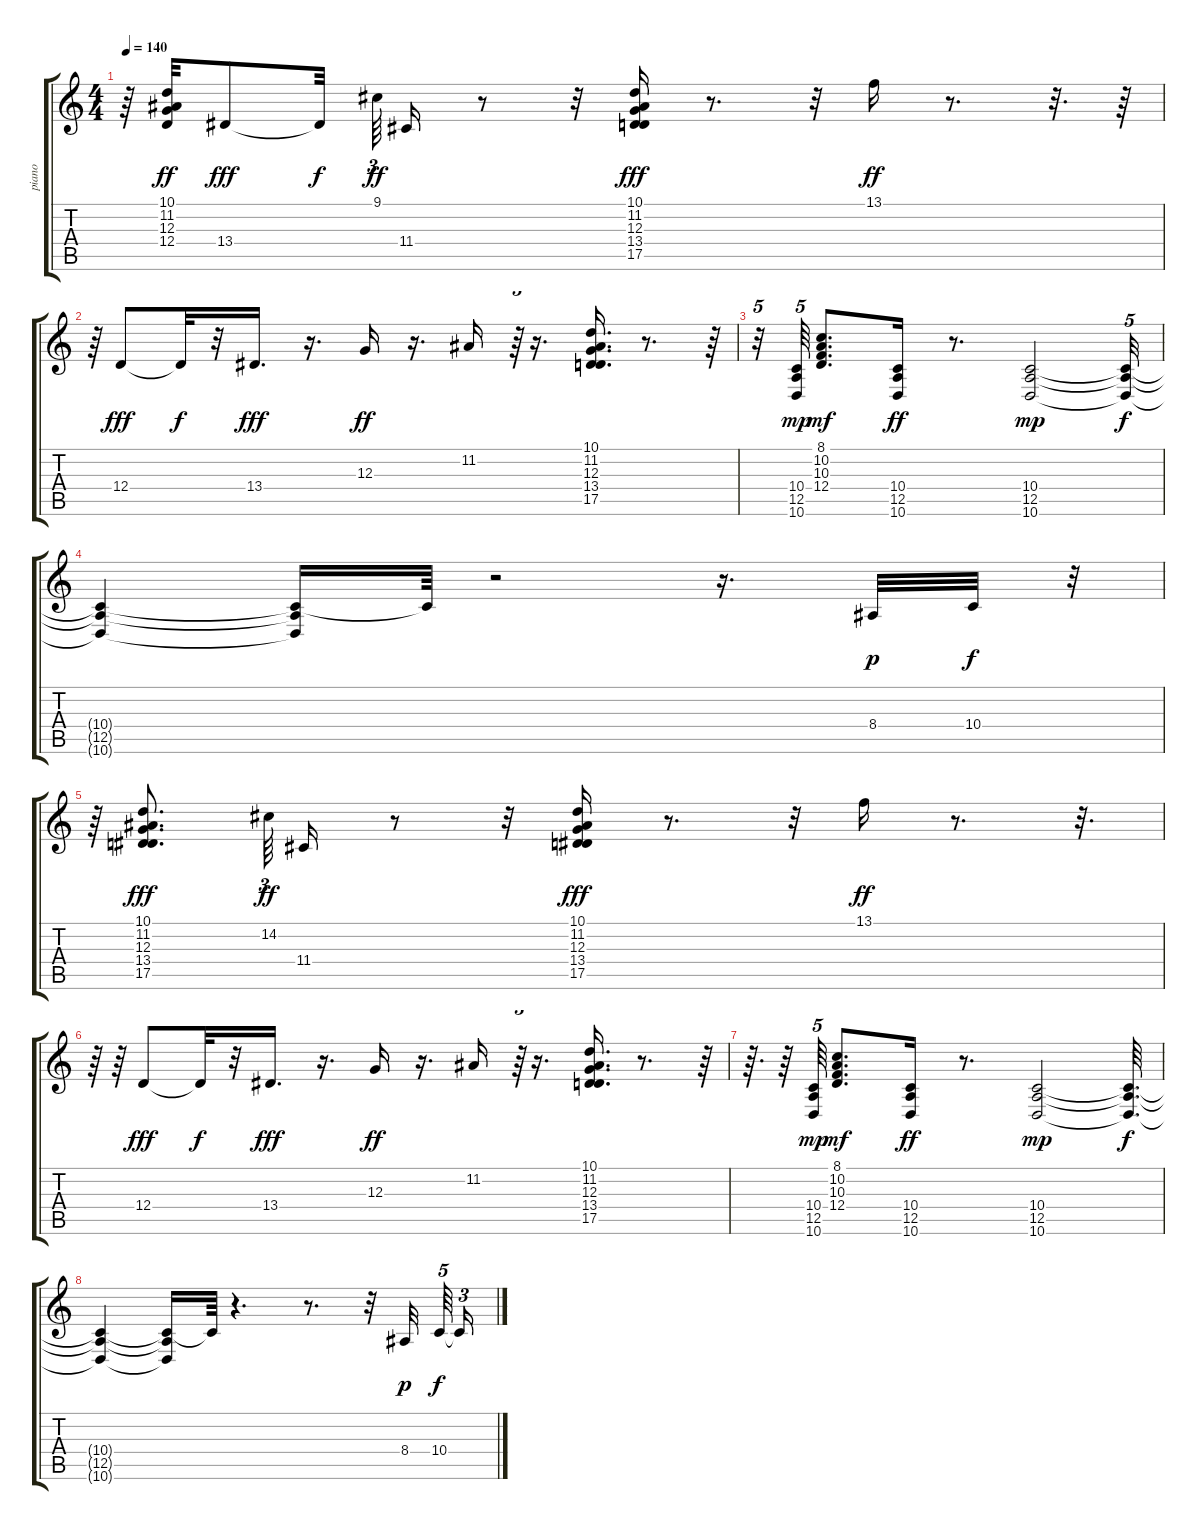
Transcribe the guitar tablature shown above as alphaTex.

\track ("piano" "piano") {instrument acousticgrandpiano}
\staff {score tabs}
\tuning (E4 B3 G3 D3 A2 E2) {hide}
\ts (4 4)
\tempo 140
\clef g2
\ks c
r.64{dy f} (10.1 11.2 12.3 12.4).32{dy ff} 13.4.8{dy fff} 13.4{t}.32{dy f beam splitsecondary} 9.1.64{tu (3 2) dy ff} 11.4.16 r.8 r.32 (10.1 11.2 12.3 13.4 17.5).16{dy fff} r.8{d} r.32 13.1.16{dy ff} r.8{d} r.32{d} r.64 |
r.64 12.4.8{dy fff} 12.4{t}.32{dy f} r.32 13.4.16{d dy fff} r.16{d} 12.3.16{dy ff} r.16{d} 11.2.16 r.64{tu (3 2)} r.16{d} (10.1 11.2 12.3 13.4 17.5).16{d} r.8{d} r.64 |
r.32{tu (5 4)} (10.4 12.5 10.6).64{tu (5 4) dy mp} (8.1 10.2 10.3 12.4).8{d dy mf} (10.4 12.5 10.6).16{dy ff} r.8{d} (10.4 12.5 10.6).2{dy mp} (10.4{t} 12.5{t} 10.6{t}).32{tu (5 4) dy f} |
(10.4{t} 12.5{t} 10.6{t}).4 (10.4{t} 12.5{t} 10.6{t}).16 10.4{t}.64 r.2 r.16{d} 8.4.32{dy p} 10.4.32{dy f} r.32{tu (5 4)} |
r.64 (10.1 11.2 12.3 13.4 17.5).8{d dy fff} 14.2.64{tu (3 2) dy ff beam splitsecondary} 11.4.16 r.8 r.32 (10.1 11.2 12.3 13.4 17.5).16{dy fff} r.8{d} r.32 13.1.16{dy ff} r.8{d} r.32{d} |
r.64 r.64 12.4.8{dy fff} 12.4{t}.32{dy f} r.32 13.4.16{d dy fff} r.16{d} 12.3.16{dy ff} r.16{d} 11.2.16 r.64{tu (3 2)} r.16{d} (10.1 11.2 12.3 13.4 17.5).16{d} r.8{d} r.64 |
r.64{d} r.64 (10.4 12.5 10.6).64{tu (5 4) dy mp} (8.1 10.2 10.3 12.4).8{d dy mf} (10.4 12.5 10.6).16{dy ff} r.8{d} (10.4 12.5 10.6).2{dy mp} (10.4{t} 12.5{t} 10.6{t}).64{d dy f} |
(10.4{t} 12.5{t} 10.6{t}).4 (10.4{t} 12.5{t} 10.6{t}).16 10.4{t}.64 r.4{d} r.8{d} r.32 8.4.32{dy p beam splitsecondary} 10.4.64{tu (5 4) dy f} 10.4{t}.16{tu (3 2)}
